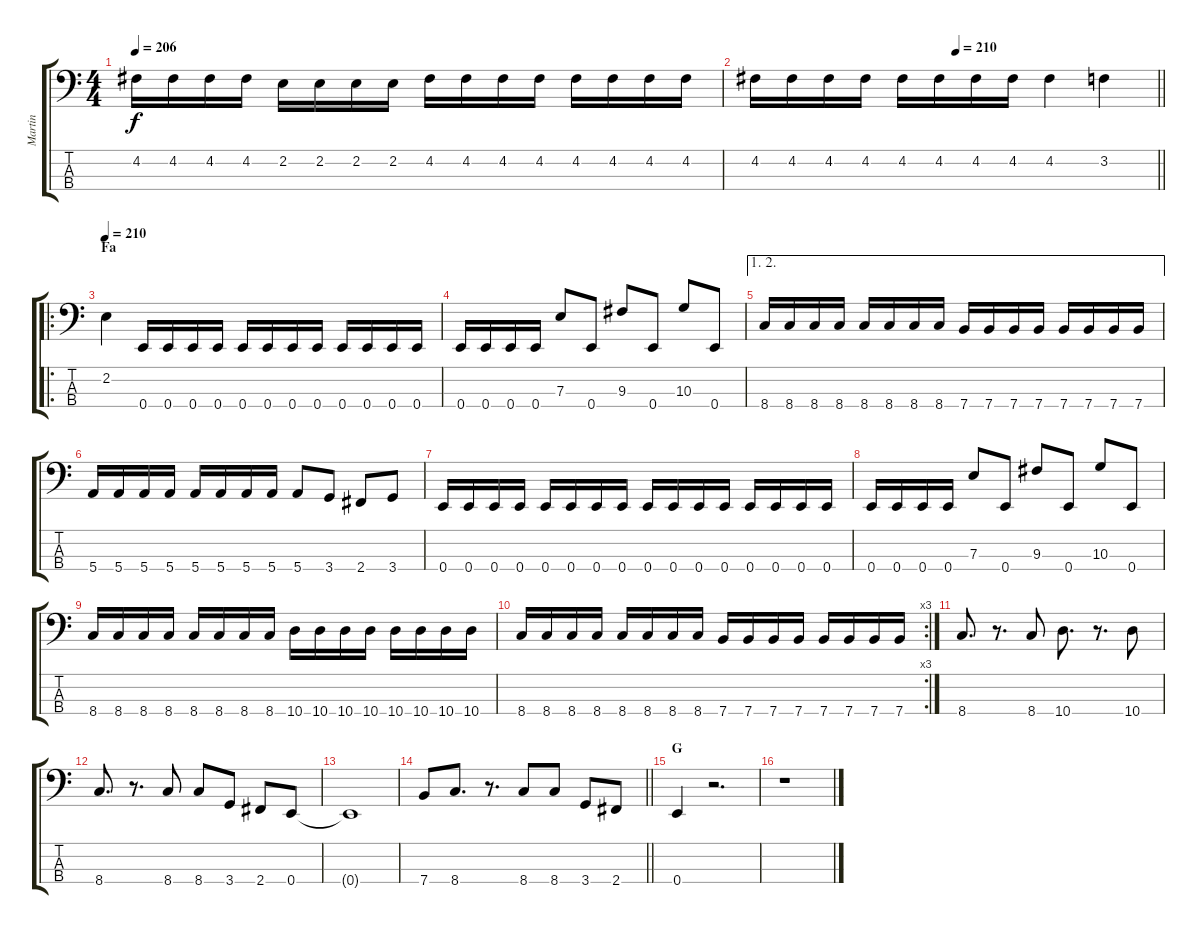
\track ("Martin" "Martin") {instrument electricbassfinger}
\staff {score tabs}
\tuning (G2 D2 A1 E1) {hide}
\ts (4 4)
\tempo 206
\clef f4
\ks c
4.2.16{dy f} 4.2.16 4.2.16 4.2.16 2.2.16 2.2.16 2.2.16 2.2.16 4.2.16 4.2.16 4.2.16 4.2.16 4.2.16 4.2.16 4.2.16 4.2.16 |
\tempo (210 0.5)
\barLineRight lightlight
4.2.16 4.2.16 4.2.16 4.2.16 4.2.16 4.2.16 4.2.16 4.2.16 4.2.4 3.2.4 |
\ro
\section ("" "Fa")
\tempo 210
2.2.4 0.4.16 0.4.16 0.4.16 0.4.16 0.4.16 0.4.16 0.4.16 0.4.16 0.4.16 0.4.16 0.4.16 0.4.16 |
0.4.16 0.4.16 0.4.16 0.4.16 7.3.8 0.4.8 9.3.8 0.4.8 10.3.8 0.4.8 |
\ae (1 2)
8.4.16 8.4.16 8.4.16 8.4.16 8.4.16 8.4.16 8.4.16 8.4.16 7.4.16 7.4.16 7.4.16 7.4.16 7.4.16 7.4.16 7.4.16 7.4.16 |
5.4.16 5.4.16 5.4.16 5.4.16 5.4.16 5.4.16 5.4.16 5.4.16 5.4.8 3.4.8 2.4.8 3.4.8 |
0.4.16 0.4.16 0.4.16 0.4.16 0.4.16 0.4.16 0.4.16 0.4.16 0.4.16 0.4.16 0.4.16 0.4.16 0.4.16 0.4.16 0.4.16 0.4.16 |
0.4.16 0.4.16 0.4.16 0.4.16 7.3.8 0.4.8 9.3.8 0.4.8 10.3.8 0.4.8 |
8.4.16 8.4.16 8.4.16 8.4.16 8.4.16 8.4.16 8.4.16 8.4.16 10.4.16 10.4.16 10.4.16 10.4.16 10.4.16 10.4.16 10.4.16 10.4.16 |
\rc 3
8.4.16 8.4.16 8.4.16 8.4.16 8.4.16 8.4.16 8.4.16 8.4.16 7.4.16 7.4.16 7.4.16 7.4.16 7.4.16 7.4.16 7.4.16 7.4.16 |
8.4.8{d} r.8{d} 8.4.8 10.4.8{d} r.8{d} 10.4.8 |
8.4.8{d} r.8{d} 8.4.8 8.4.8 3.4.8 2.4.8 0.4.8 |
0.4{t}.1 |
\barLineRight lightlight
7.4.8 8.4.8{d} r.8{d} 8.4.8 8.4.8 3.4.8 2.4.8 |
\section ("" "G")
0.4.4 r.2{d} |
r.1
